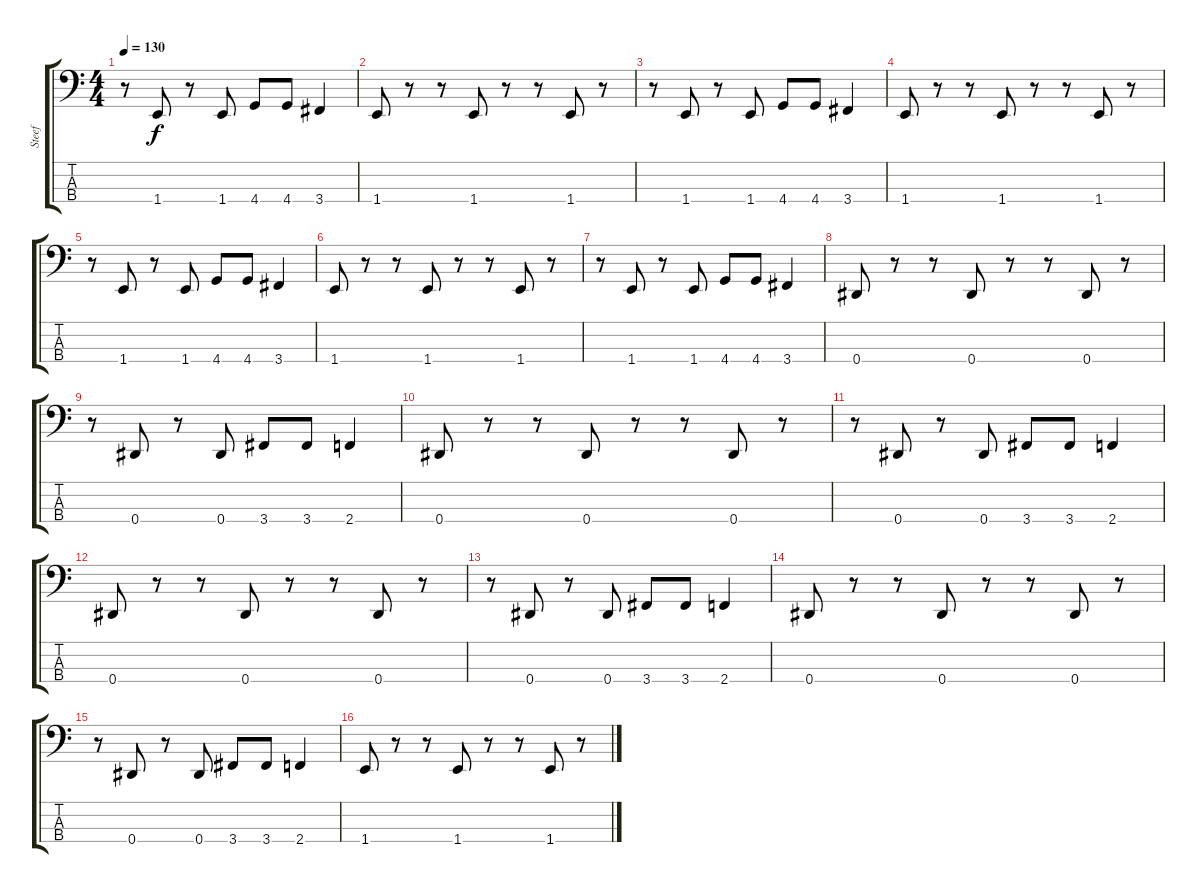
\track ("Steef" "Steef") {instrument electricbassfinger}
\staff {score tabs}
\tuning (Gb2 Db2 Ab1 Eb1) {hide}
\ts (4 4)
\tempo 130
\clef f4
\ks c
r.8{dy f} 1.4.8 r.8 1.4.8 4.4.8 4.4.8 3.4.4 |
1.4.8 r.8 r.8 1.4.8 r.8 r.8 1.4.8 r.8 |
r.8 1.4.8 r.8 1.4.8 4.4.8 4.4.8 3.4.4 |
1.4.8 r.8 r.8 1.4.8 r.8 r.8 1.4.8 r.8 |
r.8 1.4.8 r.8 1.4.8 4.4.8 4.4.8 3.4.4 |
1.4.8 r.8 r.8 1.4.8 r.8 r.8 1.4.8 r.8 |
r.8 1.4.8 r.8 1.4.8 4.4.8 4.4.8 3.4.4 |
0.4.8 r.8 r.8 0.4.8 r.8 r.8 0.4.8 r.8 |
r.8 0.4.8 r.8 0.4.8 3.4.8 3.4.8 2.4.4 |
0.4.8 r.8 r.8 0.4.8 r.8 r.8 0.4.8 r.8 |
r.8 0.4.8 r.8 0.4.8 3.4.8 3.4.8 2.4.4 |
0.4.8 r.8 r.8 0.4.8 r.8 r.8 0.4.8 r.8 |
r.8 0.4.8 r.8 0.4.8 3.4.8 3.4.8 2.4.4 |
0.4.8 r.8 r.8 0.4.8 r.8 r.8 0.4.8 r.8 |
r.8 0.4.8 r.8 0.4.8 3.4.8 3.4.8 2.4.4 |
1.4.8 r.8 r.8 1.4.8 r.8 r.8 1.4.8 r.8
